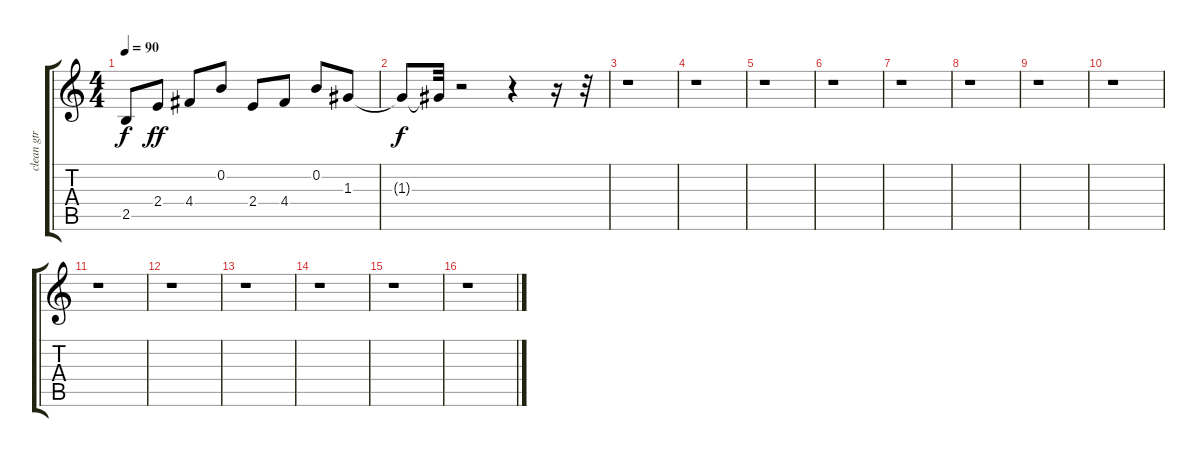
\track ("clean gtr" "clean gtr") {instrument acousticguitarsteel}
\staff {score tabs}
\tuning (E4 B3 G3 D3 A2 E2) {hide}
\ts (4 4)
\tempo 90
\clef g2
\ks c
2.5.8{dy f} 2.4.8{dy ff} 4.4.8 0.2.8 2.4.8 4.4.8 0.2.8 1.3.8 |
1.3{t}.8{dy f} 1.3{t}.32 r.2 r.4 r.16 r.32 |
r.1 |
r.1 |
r.1 |
r.1 |
r.1 |
r.1 |
r.1 |
r.1 |
r.1 |
r.1 |
r.1 |
r.1 |
r.1 |
r.1
